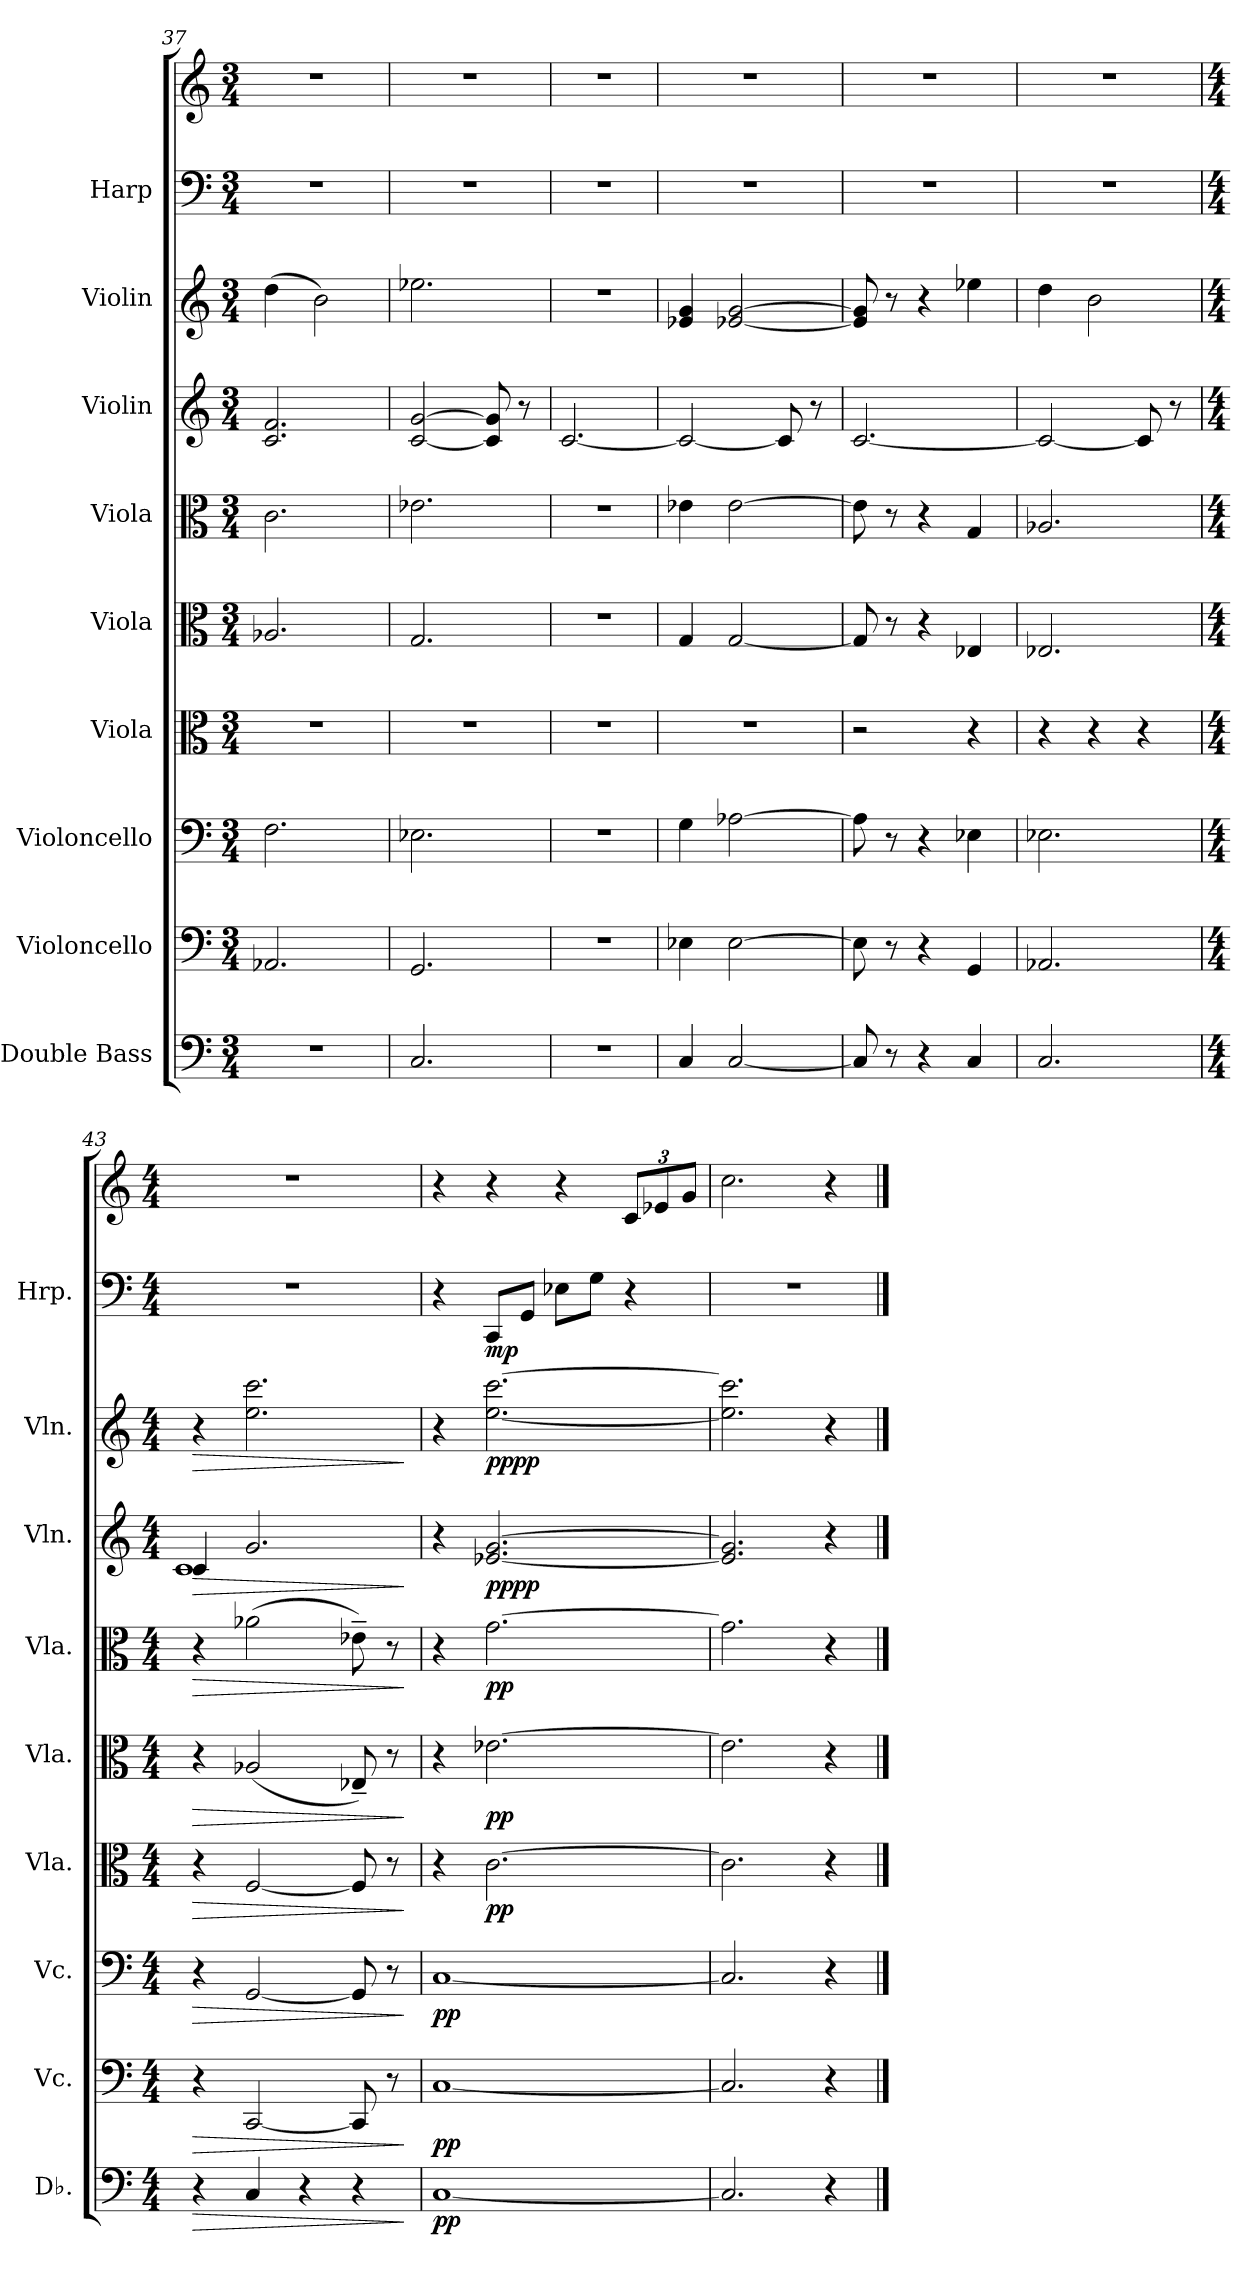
**kern	**dynam	**kern	**dynam	**kern	**dynam	**kern	**dynam	**kern	**dynam	**kern	**dynam	**kern	**dynam	**kern	**dynam	**kern	**kern	**dynam
*part9	*part9	*part8	*part8	*part7	*part7	*part6	*part6	*part5	*part5	*part4	*part4	*part3	*part3	*part2	*part2	*part1	*part1	*part1
*staff10	*staff10	*staff9	*staff9	*staff8	*staff8	*staff7	*staff7	*staff6	*staff6	*staff5	*staff5	*staff4	*staff4	*staff3	*staff3	*staff2	*staff1	*staff1/2
*I"Double Bass	*	*I"Violoncello	*	*I"Violoncello	*	*I"Viola	*	*I"Viola	*	*I"Viola	*	*I"Violin	*	*I"Violin	*	*I"Harp	*	*
*I'Db.	*	*I'Vc.	*	*I'Vc.	*	*I'Vla.	*	*I'Vla.	*	*I'Vla.	*	*I'Vln.	*	*I'Vln.	*	*I'Hrp.	*	*
*clefF4	*	*clefF4	*	*clefF4	*	*clefC3	*	*clefC3	*	*clefC3	*	*clefG2	*	*clefG2	*	*clefF4	*clefG2	*
*ITrd7c12	*	*	*	*	*	*	*	*	*	*	*	*	*	*	*	*	*	*
*k[]	*	*k[]	*	*k[]	*	*k[]	*	*k[]	*	*k[]	*	*k[]	*	*k[]	*	*k[]	*k[]	*
*M3/4	*	*M3/4	*	*M3/4	*	*M3/4	*	*M3/4	*	*M3/4	*	*M3/4	*	*M3/4	*	*M3/4	*M3/4	*
=37	=37	=37	=37	=37	=37	=37	=37	=37	=37	=37	=37	=37	=37	=37	=37	=37	=37	=37
2.r	.	2.AA-X/	.	2.F\	.	2.r	.	2.A-X/	.	2.c\	.	2.c/ 2.f/	.	(4dd\	.	2.r	2.r	.
.	.	.	.	.	.	.	.	.	.	.	.	.	.	2b\)	.	.	.	.
=38	=38	=38	=38	=38	=38	=38	=38	=38	=38	=38	=38	=38	=38	=38	=38	=38	=38	=38
2.CC/	.	2.GG/	.	2.E-X\	.	2.r	.	2.G/	.	2.e-X\	.	[2c/ [2g/	.	2.ee-X\	.	2.r	2.r	.
.	.	.	.	.	.	.	.	.	.	.	.	8c/] 8g/]	.	.	.	.	.	.
.	.	.	.	.	.	.	.	.	.	.	.	8r	.	.	.	.	.	.
=39	=39	=39	=39	=39	=39	=39	=39	=39	=39	=39	=39	=39	=39	=39	=39	=39	=39	=39
2.r	.	2.r	.	2.r	.	2.r	.	2.r	.	2.r	.	[2.c/	.	2.r	.	2.r	2.r	.
=40	=40	=40	=40	=40	=40	=40	=40	=40	=40	=40	=40	=40	=40	=40	=40	=40	=40	=40
4CC/	.	4E-X\	.	4G\	.	2.r	.	4G/	.	4e-X\	.	2c/_	.	4e-X/ 4g/	.	2.r	2.r	.
[2CC/	.	[2E-\	.	[2A-X\	.	.	.	[2G/	.	[2e-\	.	.	.	[2e-X/ [2g/	.	.	.	.
.	.	.	.	.	.	.	.	.	.	.	.	8c/]	.	.	.	.	.	.
.	.	.	.	.	.	.	.	.	.	.	.	8r	.	.	.	.	.	.
=41	=41	=41	=41	=41	=41	=41	=41	=41	=41	=41	=41	=41	=41	=41	=41	=41	=41	=41
8CC/]	.	8E-\]	.	8A-\]	.	2r	.	8G/]	.	8e-\]	.	[2.c/	.	8e-/] 8g/]	.	2.r	2.r	.
8r	.	8r	.	8r	.	.	.	8r	.	8r	.	.	.	8r	.	.	.	.
4r	.	4r	.	4r	.	.	.	4r	.	4r	.	.	.	4r	.	.	.	.
4CC/	.	4GG/	.	4E-X\	.	4r	.	4E-X/	.	4G/	.	.	.	4ee-X\	.	.	.	.
!!LO:PB:g=z
=42	=42	=42	=42	=42	=42	=42	=42	=42	=42	=42	=42	=42	=42	=42	=42	=42	=42	=42
2.CC/	.	2.AA-X/	.	2.E-X\	.	4r	.	2.E-X/	.	2.A-X/	.	2c/_	.	4dd\	.	2.r	2.r	.
.	.	.	.	.	.	4r	.	.	.	.	.	.	.	2b\	.	.	.	.
.	.	.	.	.	.	4r	.	.	.	.	.	8c/]	.	.	.	.	.	.
.	.	.	.	.	.	.	.	.	.	.	.	8r	.	.	.	.	.	.
=43	=43	=43	=43	=43	=43	=43	=43	=43	=43	=43	=43	=43	=43	=43	=43	=43	=43	=43
*M4/4	*	*M4/4	*	*M4/4	*	*M4/4	*	*M4/4	*	*M4/4	*	*M4/4	*	*M4/4	*	*M4/4	*M4/4	*
*	*	*	*	*	*	*	*	*	*	*	*	*	*	*	*	*	*MM45	*
!	!LO:HP:b	!	!LO:HP:b	!	!LO:HP:b	!	!LO:HP:b	!	!LO:HP:b	!	!LO:HP:b	!	!LO:HP:b	!	!LO:HP:b	!	!	!
*	*	*	*	*	*	*	*	*	*	*	*	*^	*	*	*	*	*	*
4r	>	4r	>	4r	>	4r	>	4r	>	4r	>	4c/	1c	>	4r	>	1r	1r	.
4CC/	.	[2CC/	.	[2GG/	.	[2F/	.	(2A-X/	.	(2a-X\	.	2.g/	.	.	2.ee\ 2.ccc\	.	.	.	.
4r	.	.	.	.	.	.	.	.	.	.	.	.	.	.	.	.	.	.	.
4r	.	8CC/]	.	8GG/]	.	8F/]	.	8E-X~/)	.	8e-X~\)	.	.	.	.	.	.	.	.	.
.	.	8r	.	8r	.	8r	.	8r	.	8r	.	.	.	.	.	.	.	.	.
*	*	*	*	*	*	*	*	*	*	*	*	*v	*v	*	*	*	*	*	*
.	]	.	]	.	]	.	]	.	]	.	]	.	]	.	]	.	.	.
=44	=44	=44	=44	=44	=44	=44	=44	=44	=44	=44	=44	=44	=44	=44	=44	=44	=44	=44
!	!LO:DY:b	!	!LO:DY:b	!	!LO:DY:b	!	!	!	!	!	!	!	!	!	!	!	!	!
[1CC	pp	[1C	pp	[1C	pp	4r	.	4r	.	4r	.	4r	.	4r	.	4r	4r	.
!	!	!	!	!	!	!	!LO:DY:b	!	!LO:DY:b	!	!LO:DY:b	!	!LO:DY:b	!	!	!	!	!
!	!	!	!	!	!	!	!	!	!	!	!	!	!LO:DY:n=1:b	!	!LO:DY:b	!	!	!
!	!	!	!	!	!	!	!	!	!	!	!	!	!	!	!LO:DY:n=1:b	!	!	!LO:DY:b=2
.	.	.	.	.	.	[2.c\	pp	[2.e-X\	pp	[2.g\	pp	[2.e-X/ [2.g/	pp pp	[2.ee\ [2.ccc\	pp pp	8CC/L	4r	mp
.	.	.	.	.	.	.	.	.	.	.	.	.	.	.	.	8GG/J	.	.
.	.	.	.	.	.	.	.	.	.	.	.	.	.	.	.	8E-X\L	4r	.
.	.	.	.	.	.	.	.	.	.	.	.	.	.	.	.	8G\J	.	.
*	*	*	*	*	*	*	*	*	*	*	*	*	*	*	*	*	*Xbrackettup	*
.	.	.	.	.	.	.	.	.	.	.	.	.	.	.	.	4r	12c/L	.
.	.	.	.	.	.	.	.	.	.	.	.	.	.	.	.	.	12e-X/	.
.	.	.	.	.	.	.	.	.	.	.	.	.	.	.	.	.	12g/J	.
=45	=45	=45	=45	=45	=45	=45	=45	=45	=45	=45	=45	=45	=45	=45	=45	=45	=45	=45
2.CC/]	.	2.C/]	.	2.C/]	.	2.c\]	.	2.e-\]	.	2.g\]	.	2.e-/] 2.g/]	.	2.ee\] 2.ccc\]	.	1r	2.cc\	.
4r	.	4r	.	4r	.	4r	.	4r	.	4r	.	4r	.	4r	.	.	4r	.
==	==	==	==	==	==	==	==	==	==	==	==	==	==	==	==	==	==	==
*-	*-	*-	*-	*-	*-	*-	*-	*-	*-	*-	*-	*-	*-	*-	*-	*-	*-	*-
